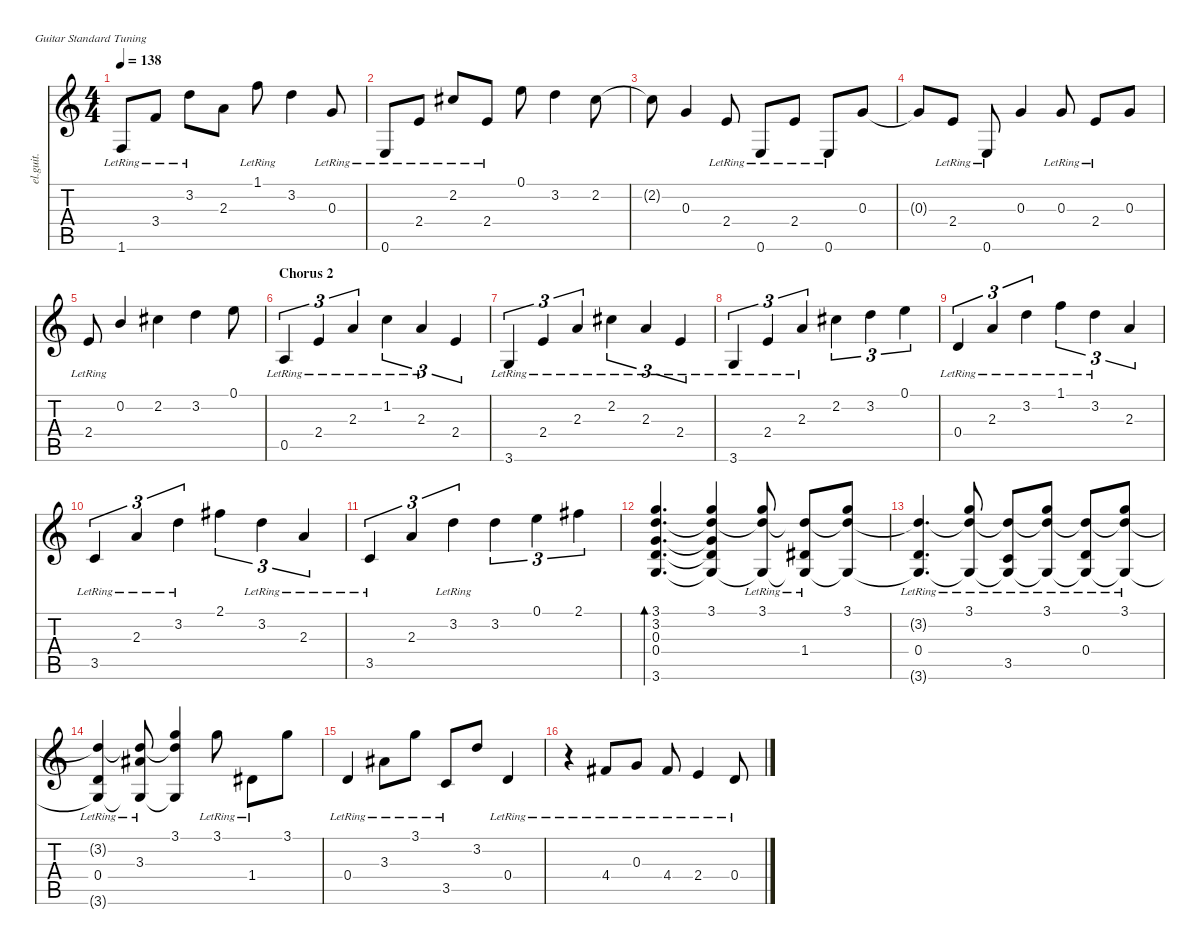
\defaultSystemsLayout 4
\hideDynamics
\bracketExtendMode nobrackets
\otherSystemsTrackNameOrientation horizontal
\track ("Guitar 1 (Lead)" "el.guit.") {instrument electricguitarclean}
\staff {score tabs}
\tuning (E4 B3 G3 D3 A2 E2)
\ts (4 4)
\tempo 138
\clef g2
\ks c
1.6{lr}.8{dy f beam Up} 3.4{lr}.8{beam Up} 3.2{lr}.8{beam Down} 2.3.8{beam Down} 1.1{lr}.8{beam Down} 3.2.4{beam Down} 0.3{lr}.8{beam Up} |
0.6{lr}.8{beam Up} 2.4{lr}.8{beam Up} 2.2{lr acc #}.8{beam Up} 2.4{lr}.8{beam Up} 0.1.8{beam Down} 3.2.4{beam Down} 2.2{acc #}.8{beam Down} |
2.2{t acc #}.8{beam Down} 0.3.4{beam Up} 2.4{lr}.8{beam Up} 0.6{lr}.8{beam Up} 2.4{lr}.8{beam Up} 0.6{lr}.8{beam Up} 0.3.8{beam Up} |
0.3{t}.8{beam Up} 2.4{lr}.8{beam Up} 0.6{lr}.8{beam Up} 0.3.4{beam Up} 0.3{lr}.8{beam Up} 2.4{lr}.8{beam Up} 0.3.8{beam Up} |
2.4{lr}.8{beam Up} 0.2.4{beam Up} 2.2{acc #}.4{beam Down} 3.2.4{beam Down} 0.1.8{beam Down} |
\section ("" "Chorus 2")
0.5{lr}.4{tu (3 2) beam Up} 2.4{lr}.4{tu (3 2) beam Up} 2.3{lr}.4{tu (3 2) beam Up} 1.2{lr}.4{tu (3 2) beam Down} 2.3{lr}.4{tu (3 2) beam Up} 2.4.4{tu (3 2) beam Up} |
3.6{lr}.4{tu (3 2) beam Up} 2.4{lr}.4{tu (3 2) beam Up} 2.3{lr}.4{tu (3 2) beam Up} 2.2{lr acc #}.4{tu (3 2) beam Down} 2.3{lr}.4{tu (3 2) beam Up} 2.4{lr}.4{tu (3 2) beam Up} |
3.6{lr}.4{tu (3 2) beam Up} 2.4{lr}.4{tu (3 2) beam Up} 2.3{lr}.4{tu (3 2) beam Up} 2.2{acc #}.4{tu (3 2) beam Down} 3.2.4{tu (3 2) beam Down} 0.1.4{tu (3 2) beam Down} |
0.4{lr}.4{tu (3 2) beam Up} 2.3{lr}.4{tu (3 2) beam Up} 3.2{lr}.4{tu (3 2) beam Down} 1.1{lr}.4{tu (3 2) beam Down} 3.2{lr}.4{tu (3 2) beam Down} 2.3.4{tu (3 2) beam Up} |
3.5{lr}.4{tu (3 2) beam Up} 2.3{lr}.4{tu (3 2) beam Up} 3.2{lr}.4{tu (3 2) beam Down} 2.1{acc #}.4{tu (3 2) beam Down} 3.2{lr}.4{tu (3 2) beam Down} 2.3{lr}.4{tu (3 2) beam Up} |
3.5{lr}.4{tu (3 2) beam Up} 2.3.4{tu (3 2) beam Up} 3.2{lr}.4{tu (3 2) beam Down} 3.2.4{tu (3 2) beam Down} 0.1.4{tu (3 2) beam Down} 2.1{acc #}.4{tu (3 2) beam Down} |
(3.1 3.2 0.3 0.4 3.6).4{d bd 240 beam Up} (3.1 3.2{t} 0.3{t} 0.4{t} 3.6{t}).4{beam Up} (3.1{lr} 3.2{t} 3.6{t}).8{beam Up} (1.4{lr acc #} 3.2{t} 3.6{t}).8{beam Up} (3.1 3.2{t} 3.6{t}).8{beam Up} |
(0.4{lr} 3.2{t} 3.6{t}).4{d beam Up} (3.1{lr} 3.2{t} 3.6{t}).8{beam Up} (3.5{lr} 3.2{t} 3.6{t}).8{beam Up} (3.1{lr} 3.2{t} 3.6{t}).8{beam Up} (0.4{lr} 3.2{t} 3.6{t}).8{beam Up} (3.1{lr} 3.2{t} 3.6{t}).8{beam Up} |
(0.4{lr} 3.2{t} 3.6{t}).4{beam Up} (3.3{lr acc #} 3.2{t} 3.6{t}).8{beam Up} (3.1 3.2{t} 3.6{t}).4{beam Up} 3.1{lr}.8{beam Down} 1.4{lr acc #}.8{beam Down} 3.1.8{beam Down} |
0.4{lr}.4{beam Up} 3.3{lr acc #}.8{beam Down} 3.1{lr}.8{beam Down} 3.5{lr}.8{beam Up} 3.2.8{beam Up} 0.4{lr}.4{beam Up} |
r.4{beam Down} 4.4{lr acc #}.8{beam Up} 0.3{lr}.8{beam Up} 4.4{lr acc #}.8{beam Up} 2.4{lr}.4{beam Up} 0.4{lr}.8{beam Up}
